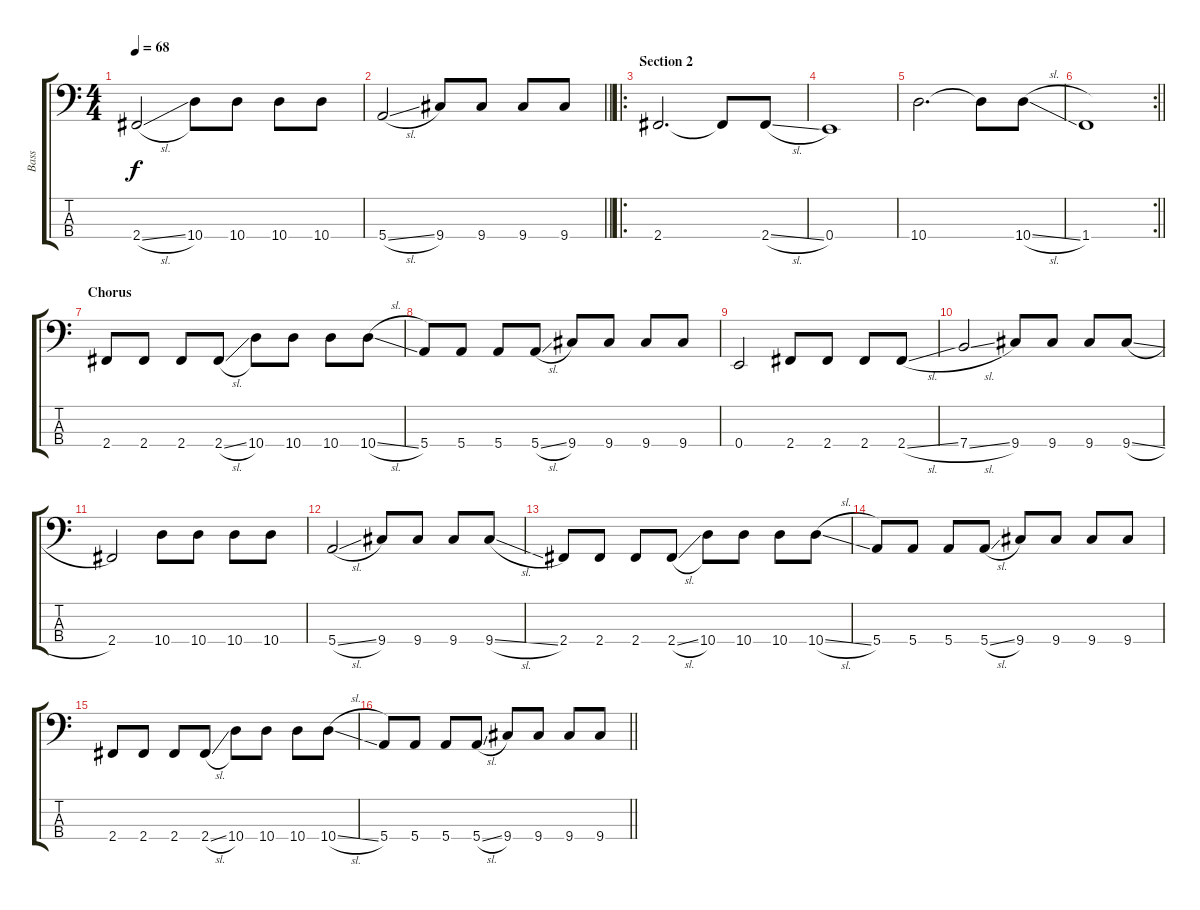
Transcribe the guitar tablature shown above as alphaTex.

\track ("Bass" "Bass") {instrument electricbasspick}
\staff {score tabs}
\tuning (G2 D2 A1 E1) {hide}
\ts (4 4)
\tempo 68
\clef f4
\ks c
2.4{sl}.2{dy f} 10.4.8 10.4.8 10.4.8 10.4.8 |
\barLineRight lightlight
5.4{sl}.2 9.4.8 9.4.8 9.4.8 9.4.8 |
\ro
\section ("" "Section 2")
2.4.2{d} 2.4{t}.8 2.4{sl}.8 |
0.4.1 |
10.4.2{d} 10.4{t}.8 10.4{sl}.8 |
\rc 2
\barLineRight lightlight
1.4.1 |
\section ("" "Chorus")
2.4.8 2.4.8 2.4.8 2.4{sl}.8 10.4.8 10.4.8 10.4.8 10.4{sl}.8 |
5.4.8 5.4.8 5.4.8 5.4{sl}.8 9.4.8 9.4.8 9.4.8 9.4.8 |
0.4.2 2.4.8 2.4.8 2.4.8 2.4{sl}.8 |
7.4{sl}.2 9.4.8 9.4.8 9.4.8 9.4{sl}.8 |
2.4.2 10.4.8 10.4.8 10.4.8 10.4.8 |
5.4{sl}.2 9.4.8 9.4.8 9.4.8 9.4{sl}.8 |
2.4.8 2.4.8 2.4.8 2.4{sl}.8 10.4.8 10.4.8 10.4.8 10.4{sl}.8 |
5.4.8 5.4.8 5.4.8 5.4{sl}.8 9.4.8 9.4.8 9.4.8 9.4.8 |
2.4.8 2.4.8 2.4.8 2.4{sl}.8 10.4.8 10.4.8 10.4.8 10.4{sl}.8 |
\barLineRight lightlight
5.4.8 5.4.8 5.4.8 5.4{sl}.8 9.4.8 9.4.8 9.4.8 9.4.8
